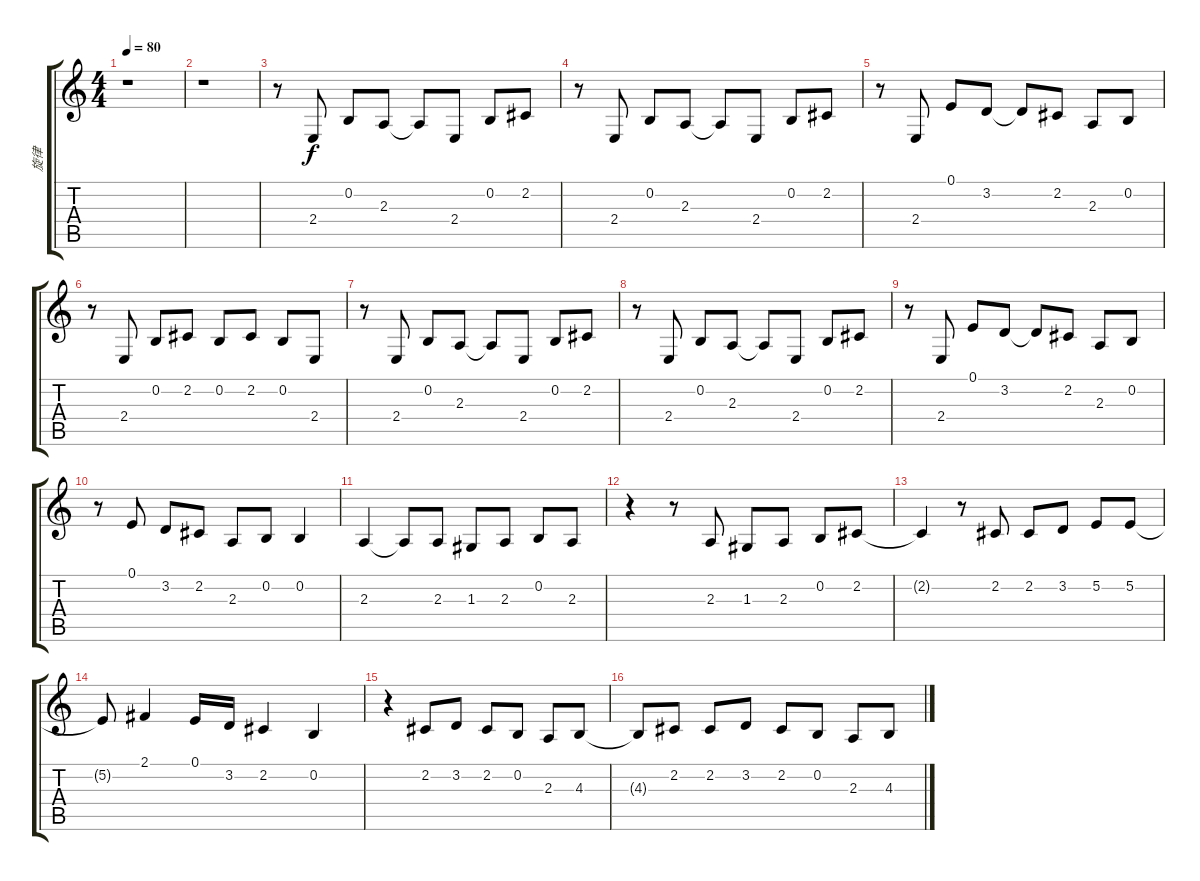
\track ("旋律" "旋律") {instrument flute}
\staff {score tabs}
\tuning (E4 B3 G3 D3 A2 E2) {hide}
\ts (4 4)
\tempo 80
\clef g2
\ks c
r.1{dy f} |
r.1 |
r.8 2.4.8 0.2.8 2.3.8 2.3{t}.8 2.4.8 0.2.8 2.2.8 |
r.8 2.4.8 0.2.8 2.3.8 2.3{t}.8 2.4.8 0.2.8 2.2.8 |
r.8 2.4.8 0.1.8 3.2.8 3.2{t}.8 2.2.8 2.3.8 0.2.8 |
r.8 2.4.8 0.2.8 2.2.8 0.2.8 2.2.8 0.2.8 2.4.8 |
r.8 2.4.8 0.2.8 2.3.8 2.3{t}.8 2.4.8 0.2.8 2.2.8 |
r.8 2.4.8 0.2.8 2.3.8 2.3{t}.8 2.4.8 0.2.8 2.2.8 |
r.8 2.4.8 0.1.8 3.2.8 3.2{t}.8 2.2.8 2.3.8 0.2.8 |
r.8 0.1.8 3.2.8 2.2.8 2.3.8 0.2.8 0.2.4 |
2.3.4 2.3{t}.8 2.3.8 1.3.8 2.3.8 0.2.8 2.3.8 |
r.4 r.8 2.3.8 1.3.8 2.3.8 0.2.8 2.2.8 |
2.2{t}.4 r.8 2.2.8 2.2.8 3.2.8 5.2.8 5.2.8 |
5.2{t}.8 2.1.4 0.1.16 3.2.16 2.2.4 0.2.4 |
r.4 2.2.8 3.2.8 2.2.8 0.2.8 2.3.8 4.3.8 |
4.3{t}.8 2.2.8 2.2.8 3.2.8 2.2.8 0.2.8 2.3.8 4.3.8
